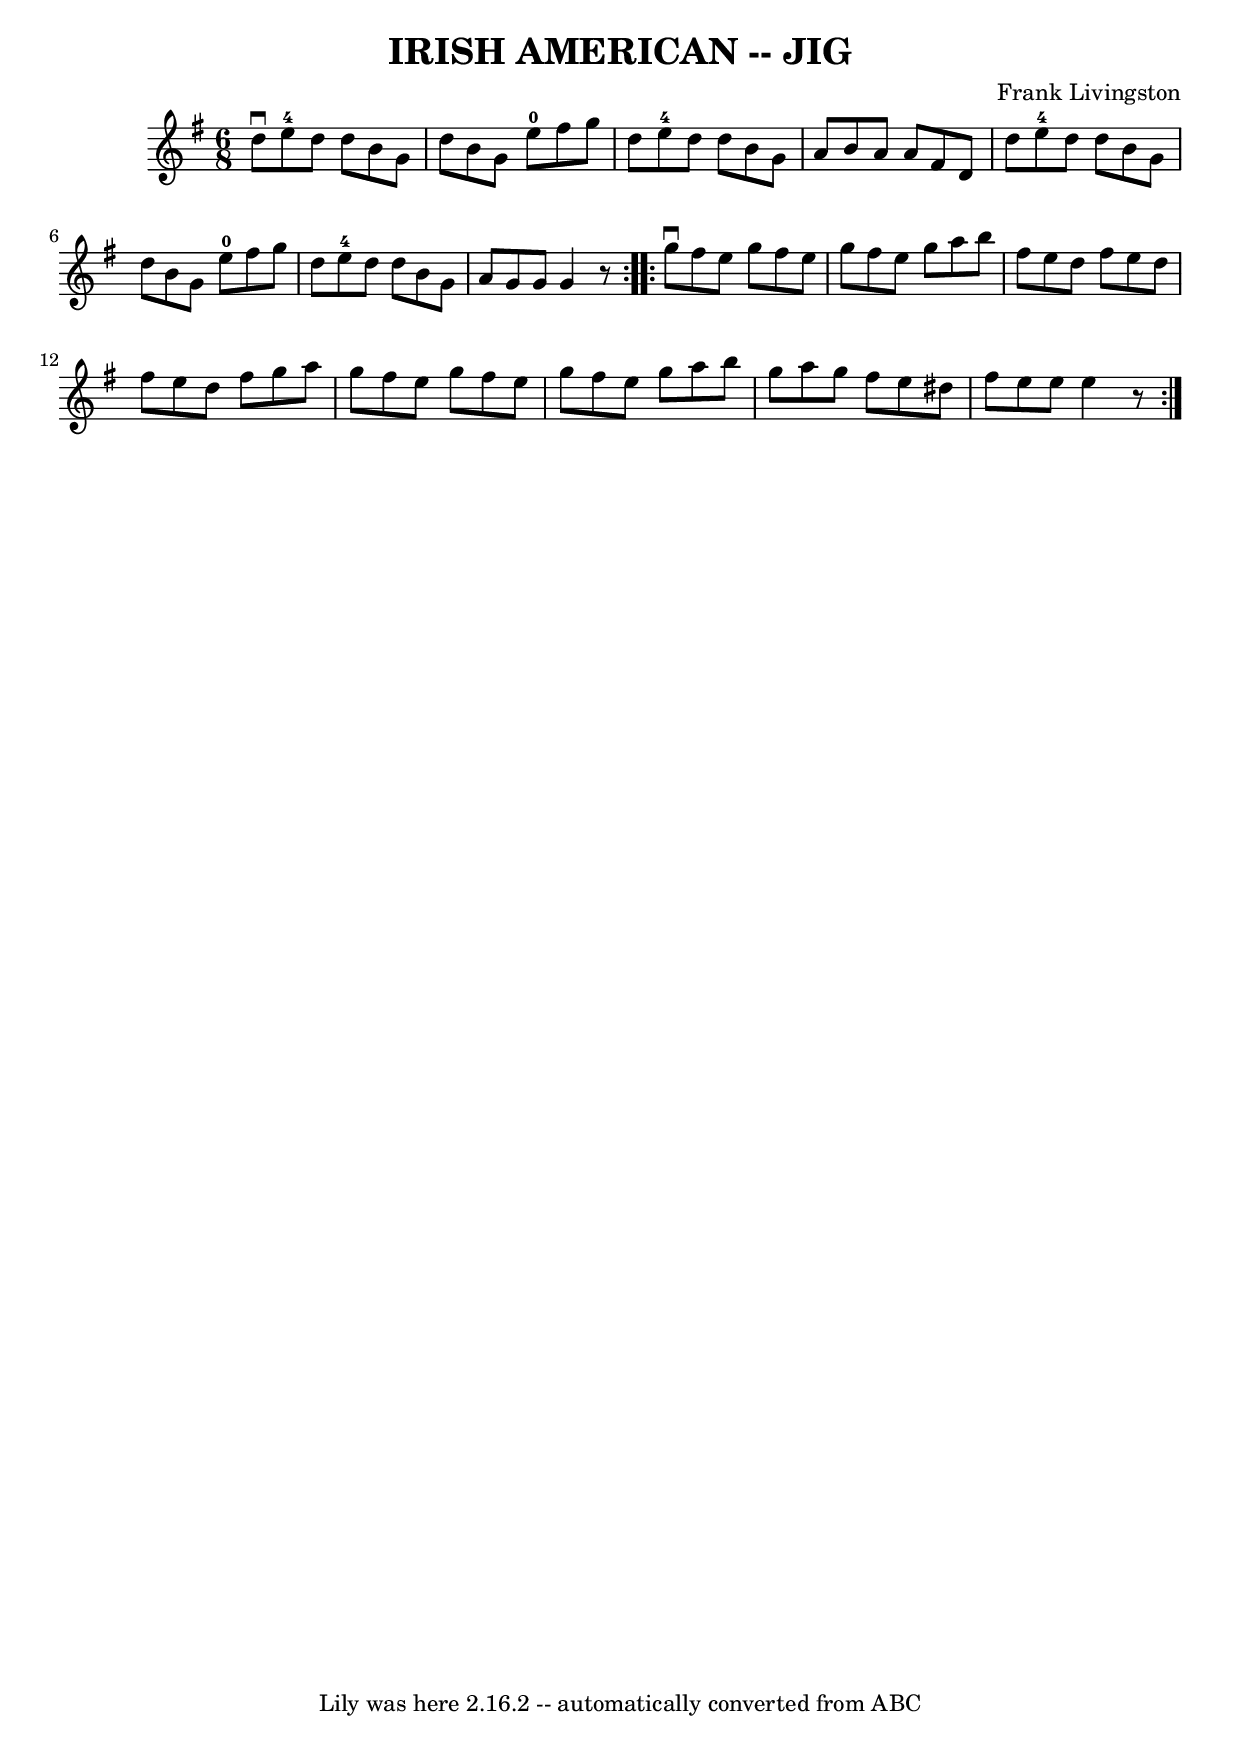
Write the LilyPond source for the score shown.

\version "2.16.2"
\include "Mammoth.ily"
\header {
	%% book = "Ryan's Mammoth Collection of Fiddle Tunes"
	composer = "Frank Livingston"
	crossRefNumber = "1"
	footnotes = ""
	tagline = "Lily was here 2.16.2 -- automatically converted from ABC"
	title = "IRISH AMERICAN -- JIG"
}
voicedefault =  {


\repeat volta 2 {
\time 6/8 
\key g \major d''8^\downbow e''8-4 d''8 d''8 b'8    
g'8    |
 d''8 b'8 g'8 e''8-0 fis''8 g''8    
|
 d''8 e''8-4 d''8 d''8 b'8 g'8    |
 a'8    
b'8 a'8 a'8 fis'8 d'8        |
 d''8 e''8-4 d''8    
d''8 b'8 g'8    |
 d''8 b'8 g'8 e''8-0 fis''8    
g''8    |
 d''8 e''8-4 d''8 d''8 b'8 g'8    |
   
a'8 g'8 g'8 g'4    r8   }     \repeat volta 2 { g''8^\downbow   
fis''8 e''8 g''8 fis''8 e''8    |
 g''8 fis''8 e''8   
 g''8 a''8 b''8    |
 fis''8 e''8 d''8 fis''8 e''8    
d''8    |
 fis''8 e''8 d''8 fis''8 g''8 a''8        
|
 g''8 fis''8 e''8 g''8 fis''8 e''8    |
 g''8  
 fis''8 e''8 g''8 a''8 b''8    |
 g''8 a''8 g''8    
fis''8 e''8 dis''8    |
 fis''8 e''8 e''8 e''4    r8   } 
  
}

\score{
    <<

	\context Staff="default"
	{
	    \voicedefault 
	}

    >>
	\layout {
	}
	\midi {}
}
